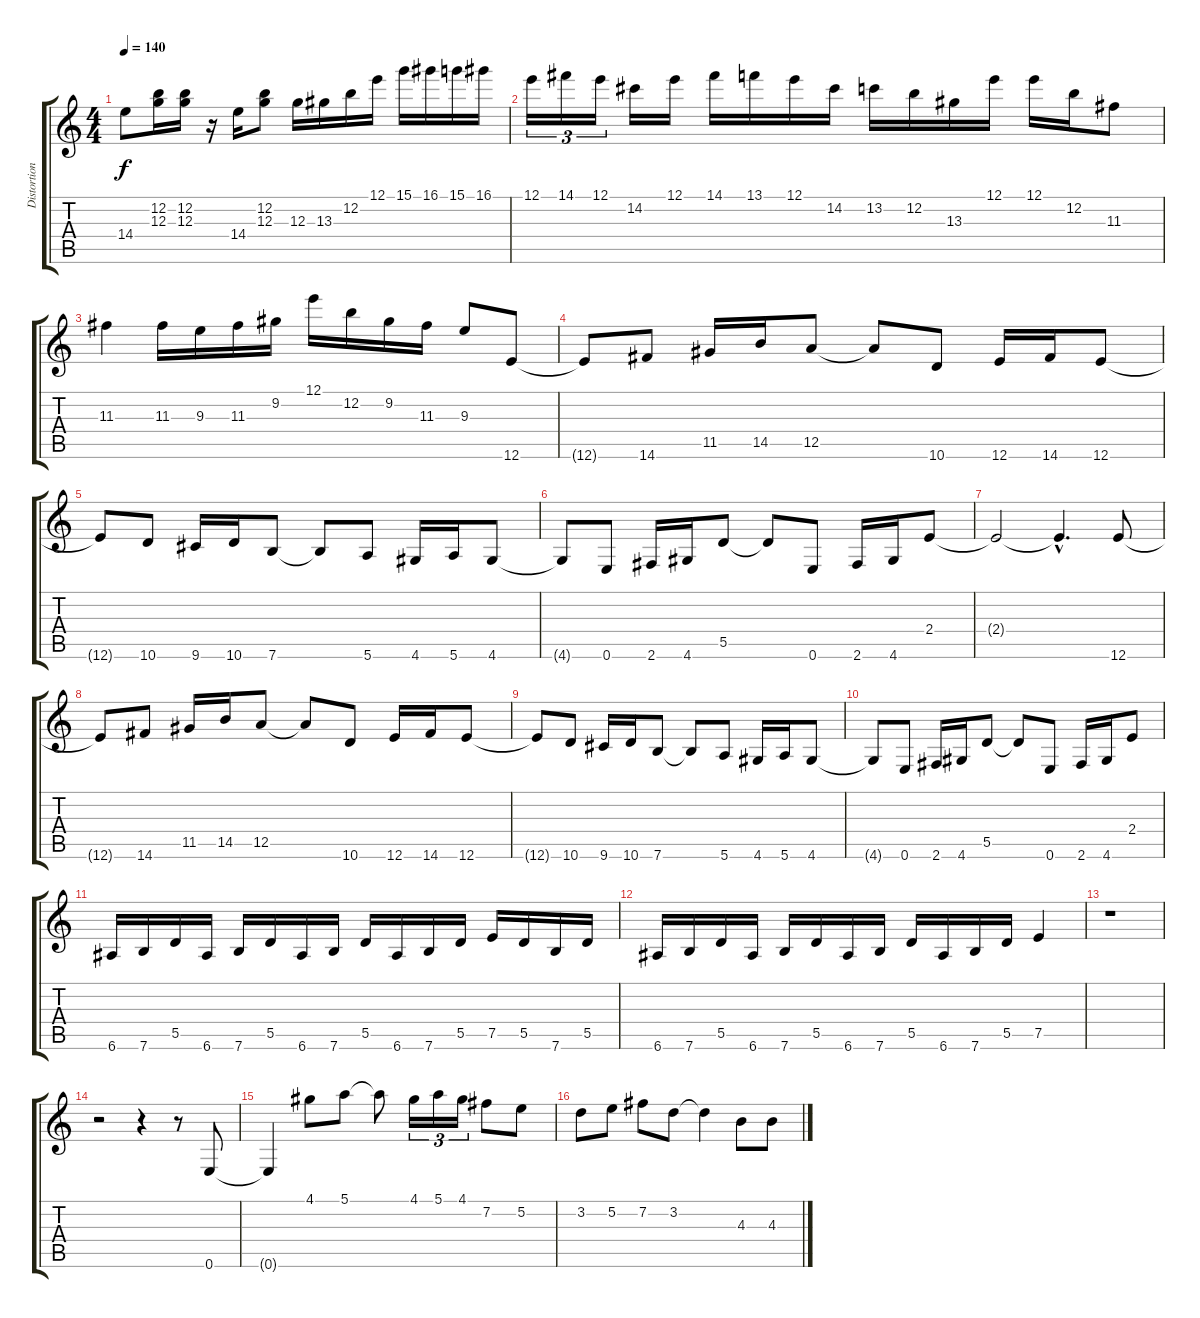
\track ("Distortion Guitar" "Distortion") {instrument distortionguitar}
\staff {score tabs}
\tuning (E4 B3 G3 D3 A2 E2) {hide}
\ts (4 4)
\tempo 140
\clef g2
\ks c
14.4.8{dy f} (12.2 12.3).16 (12.2 12.3).16 r.16 14.4.16 (12.2 12.3).8 12.3.16 13.3.16 12.2.16 12.1.16 15.1.16 16.1.16 15.1.16 16.1.16 |
12.1.16{tu (3 2)} 14.1.16{tu (3 2)} 12.1.16{tu (3 2)} 14.2.16 12.1.16 14.1.16 13.1.16 12.1.16 14.2.16 13.2.16 12.2.16 13.3.16 12.1.16 12.1.16 12.2.16 11.3.8 |
11.3.4 11.3.16 9.3.16 11.3.16 9.2.16 12.1.16 12.2.16 9.2.16 11.3.16 9.3.8 12.6.8 |
12.6{t}.8 14.6.8 11.5.16 14.5.16 12.5.8 12.5{t}.8 10.6.8 12.6.16 14.6.16 12.6.8 |
12.6{t}.8 10.6.8 9.6.16 10.6.16 7.6.8 7.6{t}.8 5.6.8 4.6.16 5.6.16 4.6.8 |
4.6{t}.8 0.6.8 2.6.16 4.6.16 5.5.8 5.5{t}.8 0.6.8 2.6.16 4.6.16 2.4.8 |
2.4{t}.2 2.4{hac t}.4{d} 12.6.8 |
12.6{t}.8 14.6.8 11.5.16 14.5.16 12.5.8 12.5{t}.8 10.6.8 12.6.16 14.6.16 12.6.8 |
12.6{t}.8 10.6.8 9.6.16 10.6.16 7.6.8 7.6{t}.8 5.6.8 4.6.16 5.6.16 4.6.8 |
4.6{t}.8 0.6.8 2.6.16 4.6.16 5.5.8 5.5{t}.8 0.6.8 2.6.16 4.6.16 2.4.8 |
6.6.16 7.6.16 5.5.16 6.6.16 7.6.16 5.5.16 6.6.16 7.6.16 5.5.16 6.6.16 7.6.16 5.5.16 7.5.16 5.5.16 7.6.16 5.5.16 |
6.6.16 7.6.16 5.5.16 6.6.16 7.6.16 5.5.16 6.6.16 7.6.16 5.5.16 6.6.16 7.6.16 5.5.16 7.5.4 |
r.1 |
r.2 r.4 r.8 0.6.8 |
0.6{t}.4 4.1.8 5.1.8 5.1{t}.8 4.1.16{tu (3 2)} 5.1.16{tu (3 2)} 4.1.16{tu (3 2)} 7.2.8 5.2.8 |
3.2.8 5.2.8 7.2.8 3.2.8 3.2{t}.4 4.3.8 4.3.8
